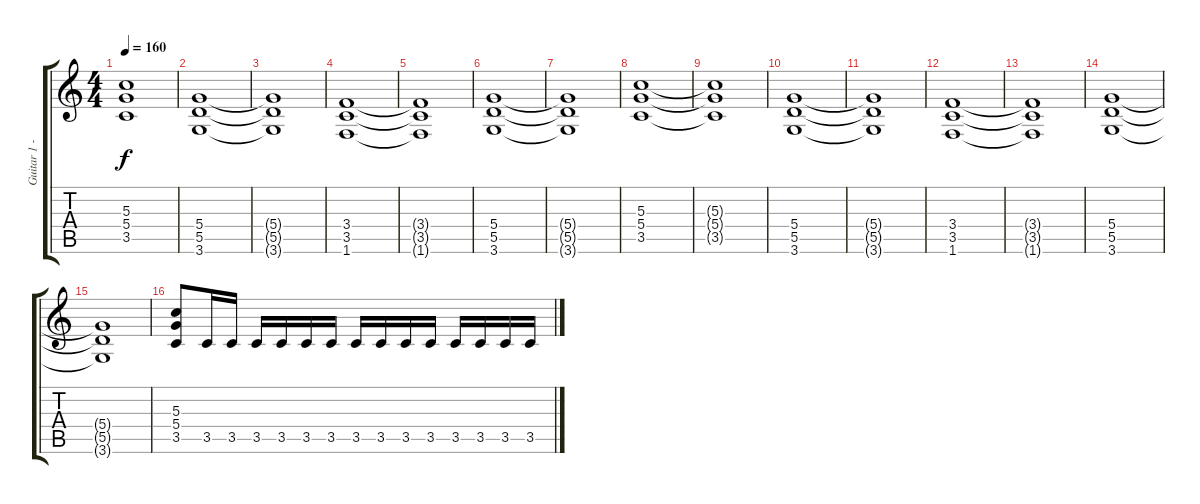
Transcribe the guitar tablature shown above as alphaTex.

\track ("Guitar 1 - BG" "Guitar 1 -") {instrument distortionguitar}
\staff {score tabs}
\tuning (E4 B3 G3 D3 A2 E2) {hide}
\ts (4 4)
\tempo 160
\clef g2
\ks c
(5.3{t} 5.4{t} 3.5{t}).1{dy f} |
(5.4 5.5 3.6).1 |
(5.4{t} 5.5{t} 3.6{t}).1 |
(3.4 3.5 1.6).1 |
(3.4{t} 3.5{t} 1.6{t}).1 |
(5.4 5.5 3.6).1 |
(5.4{t} 5.5{t} 3.6{t}).1 |
(5.3 5.4 3.5).1 |
(5.3{t} 5.4{t} 3.5{t}).1 |
(5.4 5.5 3.6).1 |
(5.4{t} 5.5{t} 3.6{t}).1 |
(3.4 3.5 1.6).1 |
(3.4{t} 3.5{t} 1.6{t}).1 |
(5.4 5.5 3.6).1 |
(5.4{t} 5.5{t} 3.6{t}).1 |
(5.3 5.4 3.5).8 3.5.16 3.5.16 3.5.16 3.5.16 3.5.16 3.5.16 3.5.16 3.5.16 3.5.16 3.5.16 3.5.16 3.5.16 3.5.16 3.5.16
